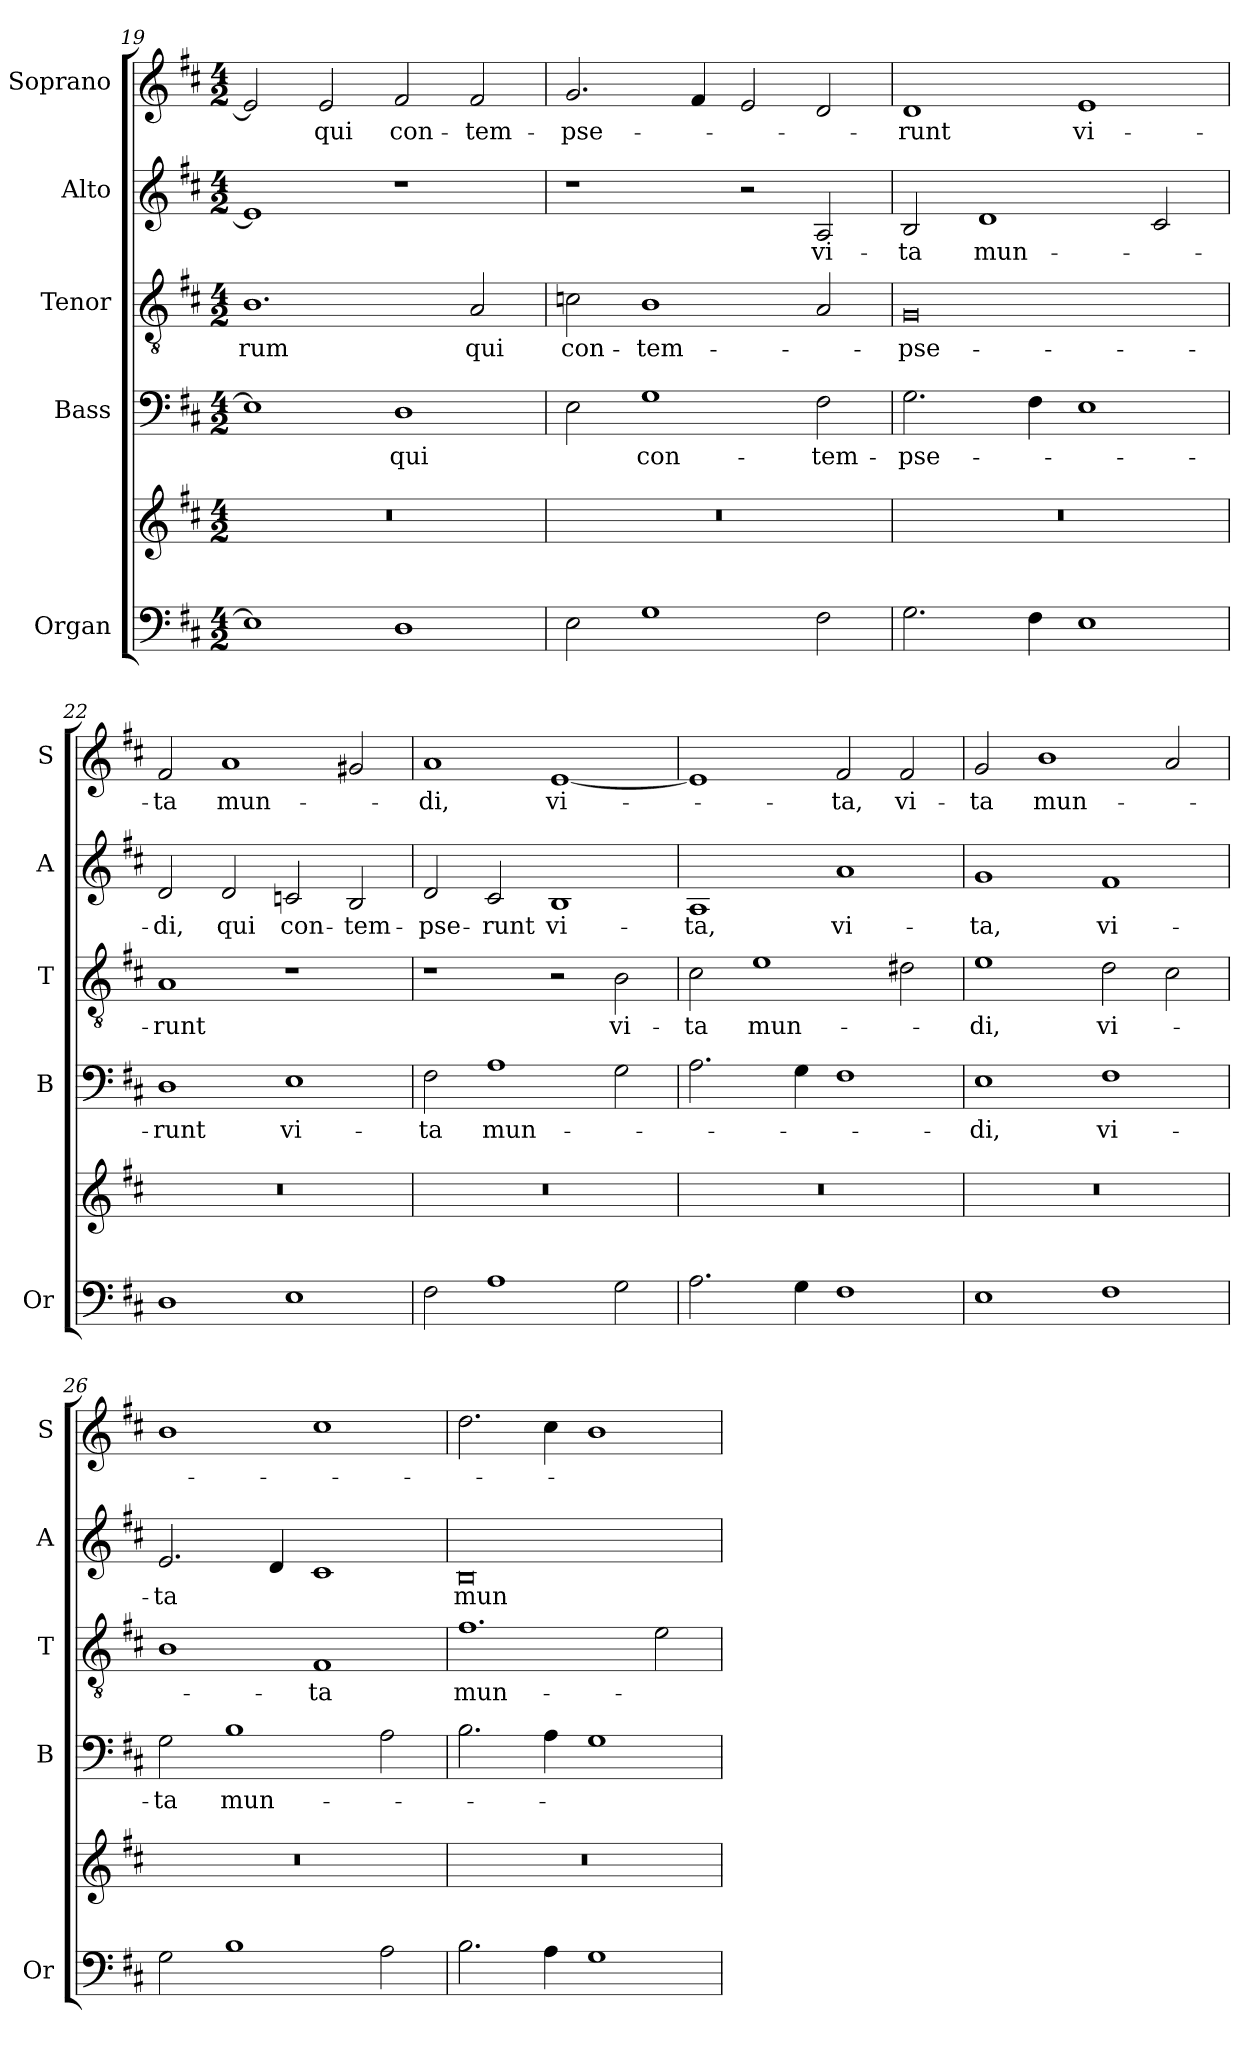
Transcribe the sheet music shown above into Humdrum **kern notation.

**kern	**kern	**kern	**text	**kern	**text	**kern	**text	**kern	**text
*part5	*part5	*part4	*part4	*part3	*part3	*part2	*part2	*part1	*part1
*staff6	*staff5	*staff4	*staff4	*staff3	*staff3	*staff2	*staff2	*staff1	*staff1
*I"Organ	*	*I"Bass	*	*I"Tenor	*	*I"Alto	*	*I"Soprano	*
*I'Or	*	*I'B	*	*I'T	*	*I'A	*	*I'S	*
*clefF4	*clefG2	*clefF4	*	*clefGv2	*	*clefG2	*	*clefG2	*
*k[f#c#]	*k[f#c#]	*k[f#c#]	*	*k[f#c#]	*	*k[f#c#]	*	*k[f#c#]	*
*D:	*D:	*D:	*	*D:	*	*D:	*	*D:	*
*M4/2	*M4/2	*M4/2	*	*M4/2	*	*M4/2	*	*M4/2	*
=19	=19	=19	=19	=19	=19	=19	=19	=19	=19
!	!	!	!	!	!LO:LY:b	!	!	!	!
1E]	0r	1E]	.	1.B	-rum	1e]	.	2e/]	.
!	!	!	!	!	!	!	!	!	!LO:LY:b
.	.	.	.	.	.	.	.	2e/	qui
!	!	!	!LO:LY:b	!	!	!	!	!	!LO:LY:b
1D	.	1D	qui	.	.	1r	.	2f#/	con-
!	!	!	!	!	!LO:LY:b	!	!	!	!LO:LY:b
.	.	.	.	2A/	qui	.	.	2f#/	-tem-
=20	=20	=20	=20	=20	=20	=20	=20	=20	=20
!	!	!	!	!	!LO:LY:b	!	!	!	!LO:LY:b
2E\	0r	2E\	.	2cn\	con-	1r	.	2.g/	-pse-
!	!	!	!LO:LY:b	!	!LO:LY:b	!	!	!	!
1G	.	1G	con-	1B	-tem-	.	.	.	.
.	.	.	.	.	.	.	.	4f#/	.
.	.	.	.	.	.	2r	.	2e/	.
!	!	!	!LO:LY:b	!	!	!	!LO:LY:b	!	!
2F#\	.	2F#\	-tem-	2A/	.	2A/	vi-	2d/	.
!!LO:LB:g=z
=21	=21	=21	=21	=21	=21	=21	=21	=21	=21
!	!	!	!LO:LY:b	!	!LO:LY:b	!	!LO:LY:b	!	!LO:LY:b
2.G\	0r	2.G\	-pse-	0G	-pse-	2B/	-ta	1d	-runt
!	!	!	!	!	!	!	!LO:LY:b	!	!
.	.	.	.	.	.	1d	mun-	.	.
4F#\	.	4F#\	.	.	.	.	.	.	.
!	!	!	!	!	!	!	!	!	!LO:LY:b
1E	.	1E	.	.	.	.	.	1e	vi-
.	.	.	.	.	.	2c#/	.	.	.
=22	=22	=22	=22	=22	=22	=22	=22	=22	=22
!	!	!	!LO:LY:b	!	!LO:LY:b	!	!LO:LY:b	!	!LO:LY:b
1D	0r	1D	-runt	1A	-runt	2d/	-di,	2f#/	-ta
!	!	!	!	!	!	!	!LO:LY:b	!	!LO:LY:b
.	.	.	.	.	.	2d/	qui	1a	mun-
!	!	!	!LO:LY:b	!	!	!	!LO:LY:b	!	!
1E	.	1E	vi-	1r	.	2cn/	con-	.	.
!	!	!	!	!	!	!	!LO:LY:b	!	!
.	.	.	.	.	.	2B/	-tem-	2g#X/	.
=23	=23	=23	=23	=23	=23	=23	=23	=23	=23
!	!	!	!LO:LY:b	!	!	!	!LO:LY:b	!	!LO:LY:b
2F#\	0r	2F#\	-ta	1r	.	2d/	-pse-	1a	-di,
!	!	!	!LO:LY:b	!	!	!	!LO:LY:b	!	!
1A	.	1A	mun-	.	.	2c#/	-runt	.	.
!	!	!	!	!	!	!	!LO:LY:b	!	!LO:LY:b
.	.	.	.	2r	.	1B	vi-	[1e	vi-
!	!	!	!	!	!LO:LY:b	!	!	!	!
2G\	.	2G\	.	2B\	vi-	.	.	.	.
=24	=24	=24	=24	=24	=24	=24	=24	=24	=24
!	!	!	!	!	!LO:LY:b	!	!LO:LY:b	!	!
2.A\	0r	2.A\	.	2c#\	-ta	1A	-ta,	1e]	.
!	!	!	!	!	!LO:LY:b	!	!	!	!
.	.	.	.	1e	mun-	.	.	.	.
4G\	.	4G\	.	.	.	.	.	.	.
!	!	!	!	!	!	!	!LO:LY:b	!	!LO:LY:b
1F#	.	1F#	.	.	.	1a	vi-	2f#/	-ta,
!	!	!	!	!	!	!	!	!	!LO:LY:b
.	.	.	.	2d#X\	.	.	.	2f#/	vi-
=25	=25	=25	=25	=25	=25	=25	=25	=25	=25
!	!	!	!LO:LY:b	!	!LO:LY:b	!	!LO:LY:b	!	!LO:LY:b
1E	0r	1E	-di,	1e	-di,	1g	-ta,	2g/	-ta
!	!	!	!	!	!	!	!	!	!LO:LY:b
.	.	.	.	.	.	.	.	1b	mun-
!	!	!	!LO:LY:b	!	!LO:LY:b	!	!LO:LY:b	!	!
1F#	.	1F#	vi-	2d\	vi-	1f#	vi-	.	.
.	.	.	.	2c#\	.	.	.	2a/	.
!!LO:PB:g=z
=26	=26	=26	=26	=26	=26	=26	=26	=26	=26
!	!	!	!LO:LY:b	!	!	!	!LO:LY:b	!	!
2G\	0r	2G\	-ta	1B	.	2.e/	-ta	1b	.
!	!	!	!LO:LY:b	!	!	!	!	!	!
1B	.	1B	mun-	.	.	.	.	.	.
.	.	.	.	.	.	4d/	.	.	.
!	!	!	!	!	!LO:LY:b	!	!	!	!
.	.	.	.	1F#	-ta	1c#	.	1cc#	.
2A\	.	2A\	.	.	.	.	.	.	.
=27	=27	=27	=27	=27	=27	=27	=27	=27	=27
!	!	!	!	!	!LO:LY:b	!	!LO:LY:b	!	!
2.B\	0r	2.B\	.	1.f#	mun-	0B	mun-	2.dd\	.
4A\	.	4A\	.	.	.	.	.	4cc#\	.
1G	.	1G	.	.	.	.	.	1b	.
.	.	.	.	2e\	.	.	.	.	.
=	=	=	=	=	=	=	=	=	=
*-	*-	*-	*-	*-	*-	*-	*-	*-	*-
